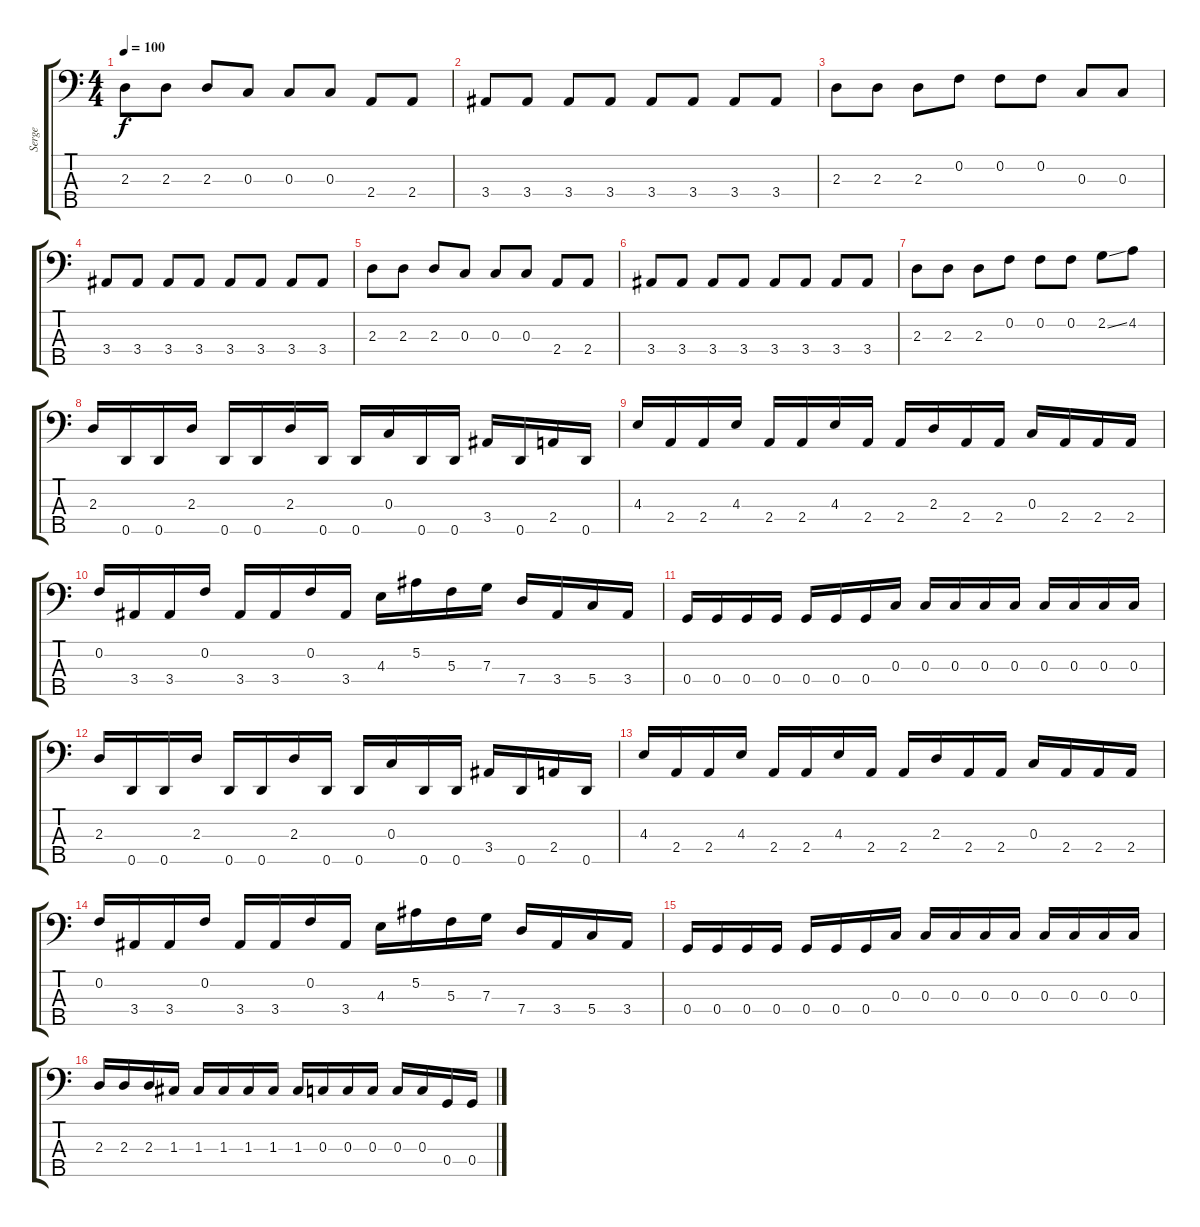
\track ("Serge" "Serge") {instrument electricbasspick}
\staff {score tabs}
\tuning (Bb2 F2 C2 G1 D1) {hide}
\ts (4 4)
\tempo 100
\clef f4
\ks c
2.3.8{dy f} 2.3.8 2.3.8 0.3.8 0.3.8 0.3.8 2.4.8 2.4.8 |
3.4.8 3.4.8 3.4.8 3.4.8 3.4.8 3.4.8 3.4.8 3.4.8 |
2.3.8 2.3.8 2.3.8 0.2.8 0.2.8 0.2.8 0.3.8 0.3.8 |
3.4.8 3.4.8 3.4.8 3.4.8 3.4.8 3.4.8 3.4.8 3.4.8 |
2.3.8 2.3.8 2.3.8 0.3.8 0.3.8 0.3.8 2.4.8 2.4.8 |
3.4.8 3.4.8 3.4.8 3.4.8 3.4.8 3.4.8 3.4.8 3.4.8 |
2.3.8 2.3.8 2.3.8 0.2.8 0.2.8 0.2.8 2.2{ss}.8 4.2.8 |
2.3.16 0.5.16 0.5.16 2.3.16 0.5.16 0.5.16 2.3.16 0.5.16 0.5.16 0.3.16 0.5.16 0.5.16 3.4.16 0.5.16 2.4.16 0.5.16 |
4.3.16 2.4.16 2.4.16 4.3.16 2.4.16 2.4.16 4.3.16 2.4.16 2.4.16 2.3.16 2.4.16 2.4.16 0.3.16 2.4.16 2.4.16 2.4.16 |
0.2.16 3.4.16 3.4.16 0.2.16 3.4.16 3.4.16 0.2.16 3.4.16 4.3.16 5.2.16 5.3.16 7.3.16 7.4.16 3.4.16 5.4.16 3.4.16 |
0.4.16 0.4.16 0.4.16 0.4.16 0.4.16 0.4.16 0.4.16 0.3.16 0.3.16 0.3.16 0.3.16 0.3.16 0.3.16 0.3.16 0.3.16 0.3.16 |
2.3.16 0.5.16 0.5.16 2.3.16 0.5.16 0.5.16 2.3.16 0.5.16 0.5.16 0.3.16 0.5.16 0.5.16 3.4.16 0.5.16 2.4.16 0.5.16 |
4.3.16 2.4.16 2.4.16 4.3.16 2.4.16 2.4.16 4.3.16 2.4.16 2.4.16 2.3.16 2.4.16 2.4.16 0.3.16 2.4.16 2.4.16 2.4.16 |
0.2.16 3.4.16 3.4.16 0.2.16 3.4.16 3.4.16 0.2.16 3.4.16 4.3.16 5.2.16 5.3.16 7.3.16 7.4.16 3.4.16 5.4.16 3.4.16 |
0.4.16 0.4.16 0.4.16 0.4.16 0.4.16 0.4.16 0.4.16 0.3.16 0.3.16 0.3.16 0.3.16 0.3.16 0.3.16 0.3.16 0.3.16 0.3.16 |
2.3.16 2.3.16 2.3.16 1.3.16 1.3.16 1.3.16 1.3.16 1.3.16 1.3.16 0.3.16 0.3.16 0.3.16 0.3.16 0.3.16 0.4.16 0.4.16
